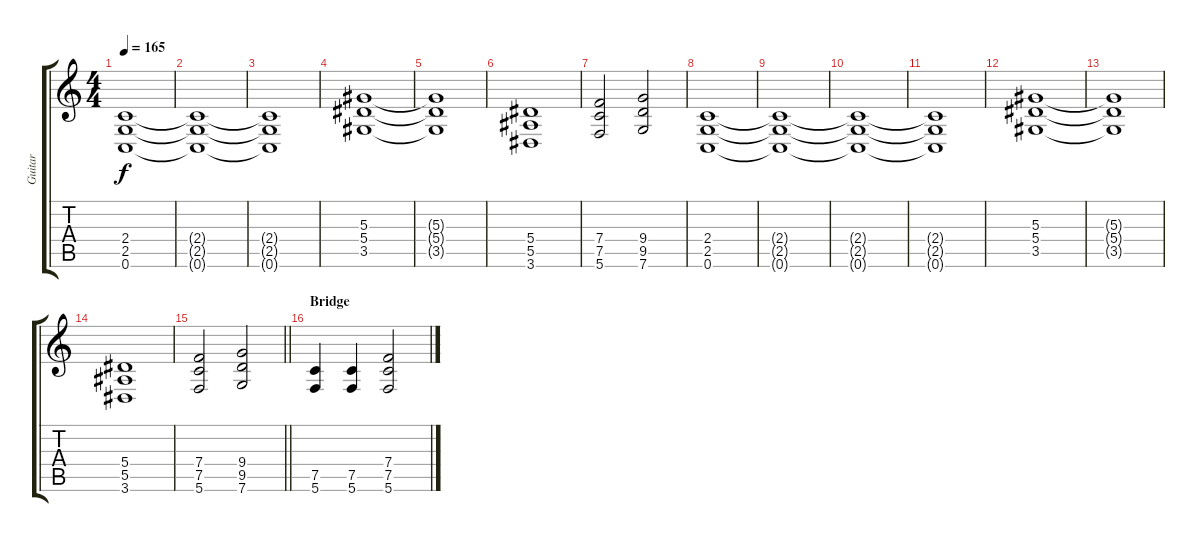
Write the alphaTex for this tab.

\track ("Guitar" "Guitar") {instrument distortionguitar}
\staff {score tabs}
\tuning (C4 G3 Eb3 Bb2 F2 C2) {hide}
\ts (4 4)
\tempo 165
\clef g2
\ks c
(2.4{t} 2.5{t} 0.6{t}).1{dy f} |
(2.4{t} 2.5{t} 0.6{t}).1 |
(2.4{t} 2.5{t} 0.6{t}).1 |
(5.3 5.4 3.5).1 |
(5.3{t} 5.4{t} 3.5{t}).1 |
(5.4 5.5 3.6).1 |
(7.4 7.5 5.6).2 (9.4 9.5 7.6).2 |
(2.4 2.5 0.6).1 |
(2.4{t} 2.5{t} 0.6{t}).1 |
(2.4{t} 2.5{t} 0.6{t}).1 |
(2.4{t} 2.5{t} 0.6{t}).1 |
(5.3 5.4 3.5).1 |
(5.3{t} 5.4{t} 3.5{t}).1 |
(5.4 5.5 3.6).1 |
\barLineRight lightlight
(7.4 7.5 5.6).2 (9.4 9.5 7.6).2 |
\section ("" "Bridge")
(7.5 5.6).4 (7.5 5.6).4 (7.4 7.5 5.6).2
